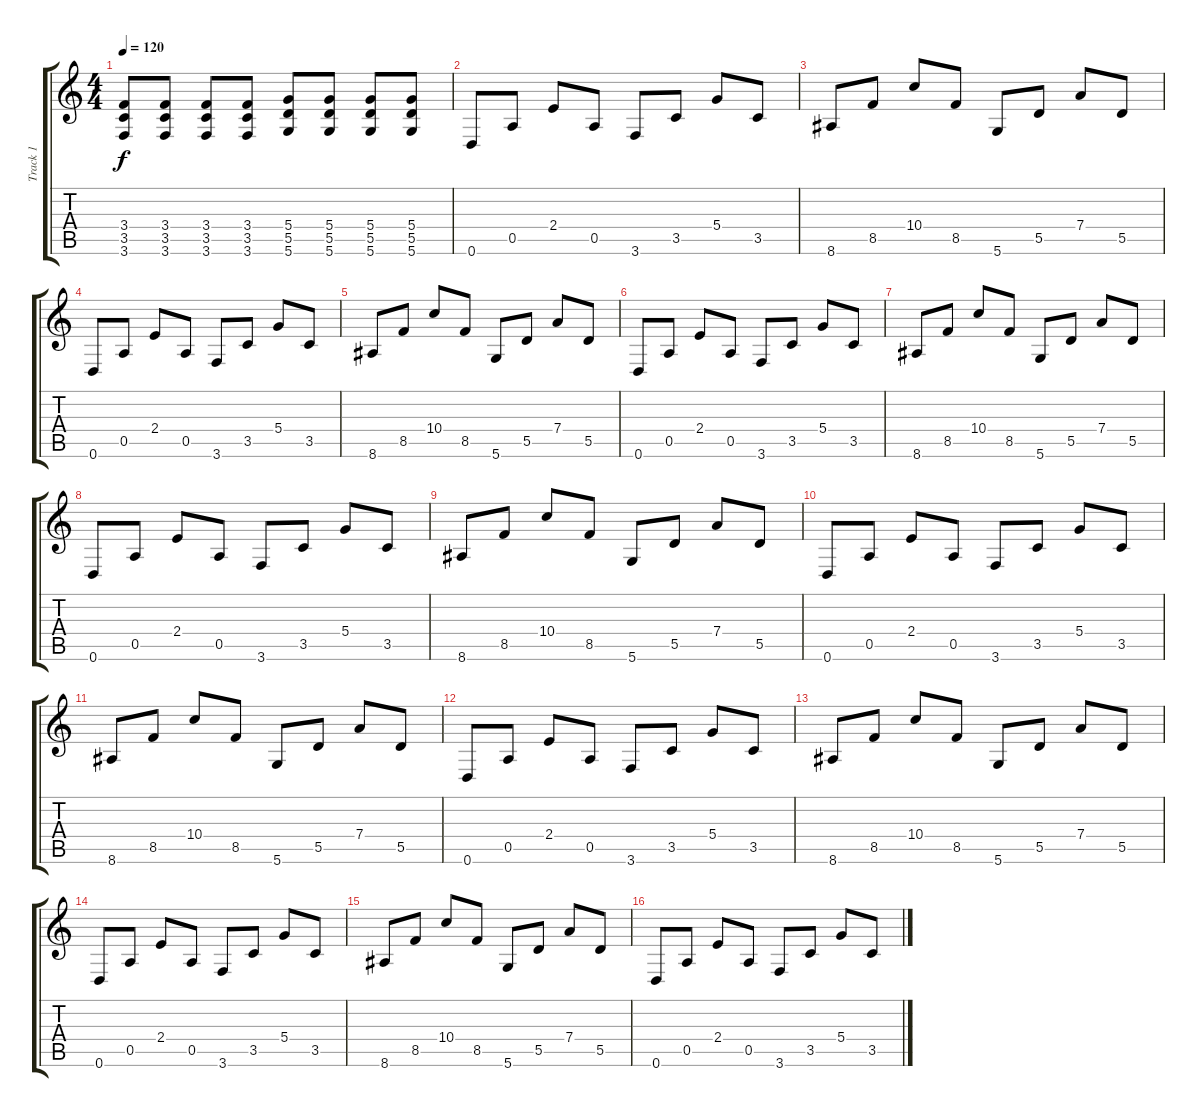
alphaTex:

\track ("Track 1" "Track 1") {instrument overdrivenguitar}
\staff {score tabs}
\tuning (E4 B3 G3 D3 A2 D2) {hide}
\ts (4 4)
\tempo 120
\clef g2
\ks c
(3.4 3.5 3.6).8{dy f} (3.4 3.5 3.6).8 (3.4 3.5 3.6).8 (3.4 3.5 3.6).8 (5.4 5.5 5.6).8 (5.4 5.5 5.6).8 (5.4 5.5 5.6).8 (5.4 5.5 5.6).8 |
0.6.8 0.5.8 2.4.8 0.5.8 3.6.8 3.5.8 5.4.8 3.5.8 |
8.6.8 8.5.8 10.4.8 8.5.8 5.6.8 5.5.8 7.4.8 5.5.8 |
0.6.8 0.5.8 2.4.8 0.5.8 3.6.8 3.5.8 5.4.8 3.5.8 |
8.6.8 8.5.8 10.4.8 8.5.8 5.6.8 5.5.8 7.4.8 5.5.8 |
0.6.8 0.5.8 2.4.8 0.5.8 3.6.8 3.5.8 5.4.8 3.5.8 |
8.6.8 8.5.8 10.4.8 8.5.8 5.6.8 5.5.8 7.4.8 5.5.8 |
0.6.8 0.5.8 2.4.8 0.5.8 3.6.8 3.5.8 5.4.8 3.5.8 |
8.6.8 8.5.8 10.4.8 8.5.8 5.6.8 5.5.8 7.4.8 5.5.8 |
0.6.8 0.5.8 2.4.8 0.5.8 3.6.8 3.5.8 5.4.8 3.5.8 |
8.6.8 8.5.8 10.4.8 8.5.8 5.6.8 5.5.8 7.4.8 5.5.8 |
0.6.8 0.5.8 2.4.8 0.5.8 3.6.8 3.5.8 5.4.8 3.5.8 |
8.6.8 8.5.8 10.4.8 8.5.8 5.6.8 5.5.8 7.4.8 5.5.8 |
0.6.8 0.5.8 2.4.8 0.5.8 3.6.8 3.5.8 5.4.8 3.5.8 |
8.6.8 8.5.8 10.4.8 8.5.8 5.6.8 5.5.8 7.4.8 5.5.8 |
0.6.8 0.5.8 2.4.8 0.5.8 3.6.8 3.5.8 5.4.8 3.5.8
